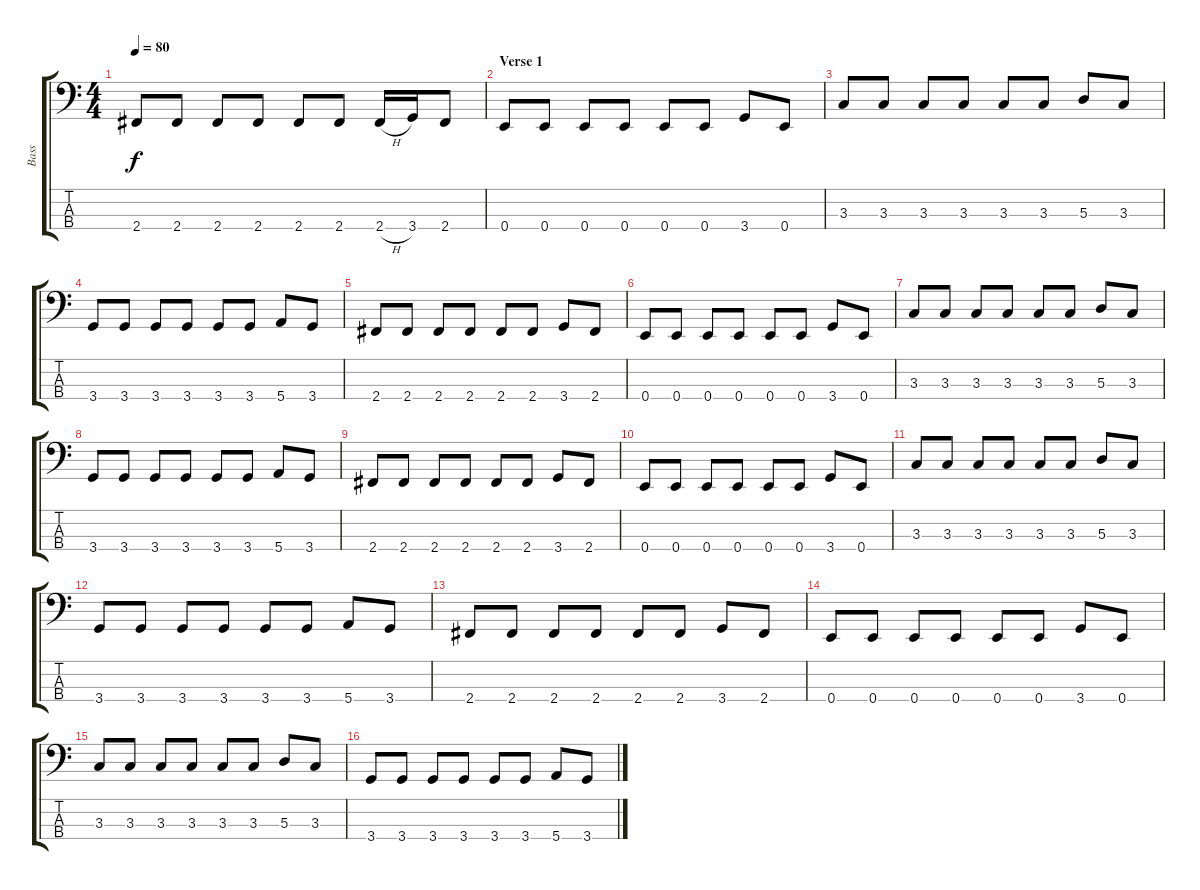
\track ("Bass" "Bass") {instrument electricbasspick}
\staff {score tabs}
\tuning (G2 D2 A1 E1) {hide}
\ts (4 4)
\tempo 80
\clef f4
\ks c
2.4.8{dy f} 2.4.8 2.4.8 2.4.8 2.4.8 2.4.8 2.4{h}.16 3.4.16 2.4.8 |
\section ("" "Verse 1")
0.4.8 0.4.8 0.4.8 0.4.8 0.4.8 0.4.8 3.4.8 0.4.8 |
3.3.8 3.3.8 3.3.8 3.3.8 3.3.8 3.3.8 5.3.8 3.3.8 |
3.4.8 3.4.8 3.4.8 3.4.8 3.4.8 3.4.8 5.4.8 3.4.8 |
2.4.8 2.4.8 2.4.8 2.4.8 2.4.8 2.4.8 3.4.8 2.4.8 |
0.4.8 0.4.8 0.4.8 0.4.8 0.4.8 0.4.8 3.4.8 0.4.8 |
3.3.8 3.3.8 3.3.8 3.3.8 3.3.8 3.3.8 5.3.8 3.3.8 |
3.4.8 3.4.8 3.4.8 3.4.8 3.4.8 3.4.8 5.4.8 3.4.8 |
2.4.8 2.4.8 2.4.8 2.4.8 2.4.8 2.4.8 3.4.8 2.4.8 |
0.4.8 0.4.8 0.4.8 0.4.8 0.4.8 0.4.8 3.4.8 0.4.8 |
3.3.8 3.3.8 3.3.8 3.3.8 3.3.8 3.3.8 5.3.8 3.3.8 |
3.4.8 3.4.8 3.4.8 3.4.8 3.4.8 3.4.8 5.4.8 3.4.8 |
2.4.8 2.4.8 2.4.8 2.4.8 2.4.8 2.4.8 3.4.8 2.4.8 |
0.4.8 0.4.8 0.4.8 0.4.8 0.4.8 0.4.8 3.4.8 0.4.8 |
3.3.8 3.3.8 3.3.8 3.3.8 3.3.8 3.3.8 5.3.8 3.3.8 |
3.4.8 3.4.8 3.4.8 3.4.8 3.4.8 3.4.8 5.4.8 3.4.8
